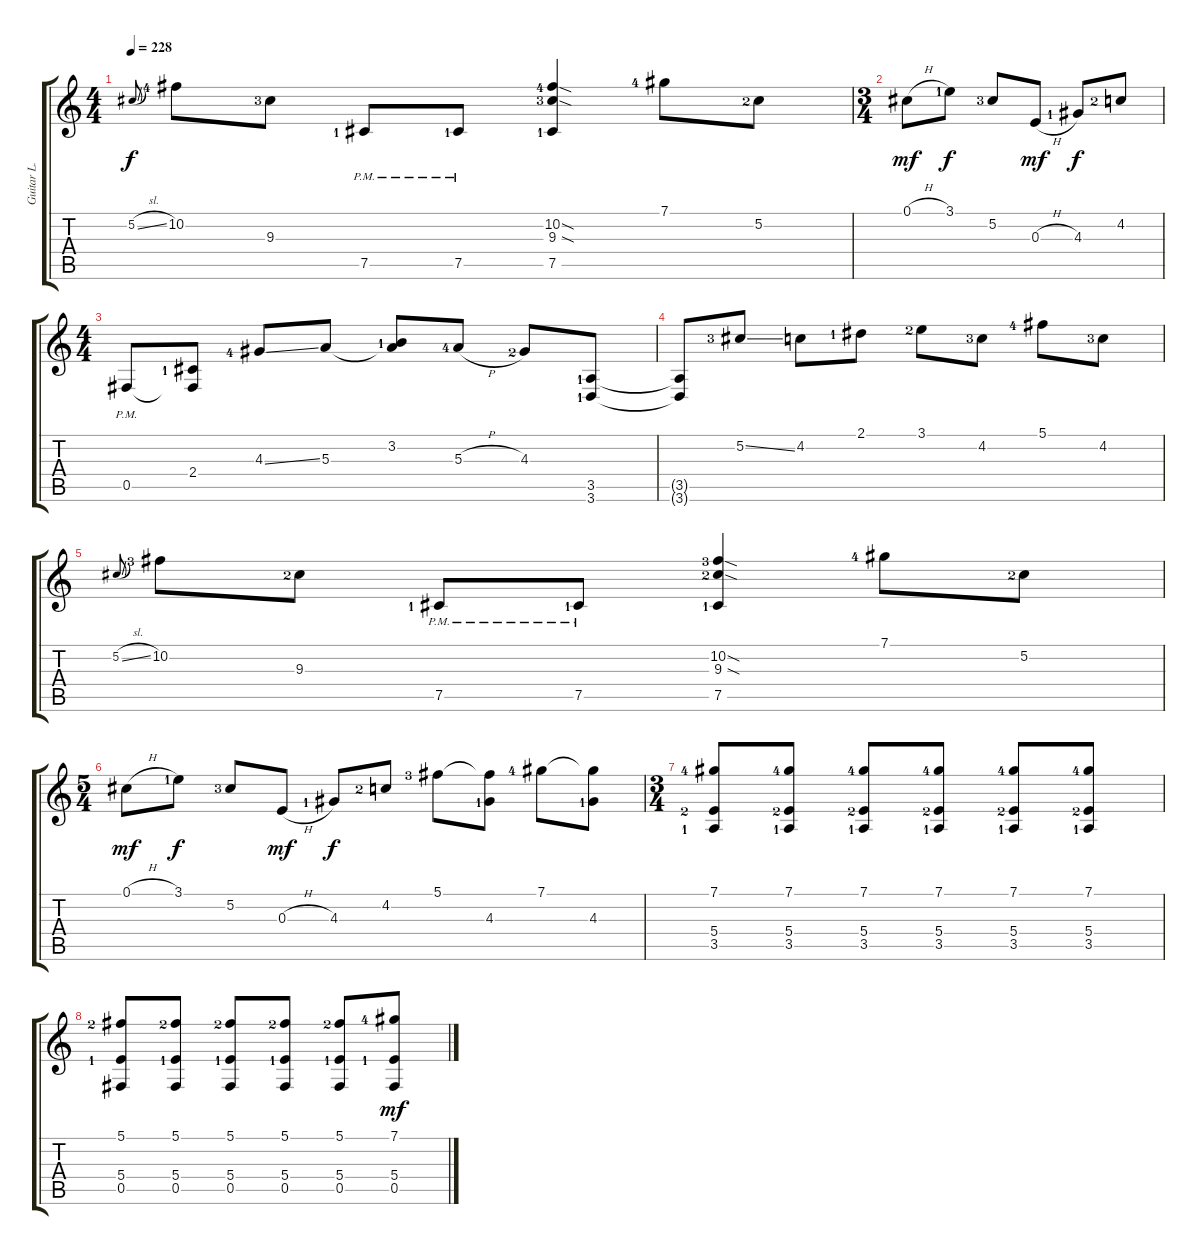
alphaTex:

\track ("Guitar L." "Guitar L.") {instrument distortionguitar}
\staff {score tabs}
\tuning (Db4 Ab3 E3 B2 Gb2 B1) {hide}
\ts (4 4)
\tempo 228
\clef g2
\ks c
5.2{sl}.8{gr onbeat dy f} 10.2{lf 5}.8 9.3{lf 4}.8 7.5{pm lf 2}.8 7.5{pm lf 2}.8 (10.2{sod lf 5} 9.3{sod lf 4} 7.5{lf 2}).4 7.1{lf 5}.8 5.2{lf 3}.8 |
\ts (3 4)
0.1{h}.8{dy mf} 3.1{lf 2}.8{dy f} 5.2{lf 4}.8 0.3{h}.8{dy mf} 4.3{lf 2}.8{dy f} 4.2{lf 3}.8 |
\ts (4 4)
0.5{pm}.8 (2.4{lf 2} 0.5{t}).8 4.3{ss lf 5}.8 5.3.8 (3.2{lf 2} 5.3{t}).8 5.3{h lf 5}.8 4.3{lf 3}.8 (3.5{lf 2} 3.6{lf 2}).8 |
(3.5{t} 3.6{t}).8 5.2{ss lf 4}.8 4.2.8 2.1{lf 2}.8 3.1{lf 3}.8 4.2{lf 4}.8 5.1{lf 5}.8 4.2{lf 4}.8 |
5.2{sl}.8{gr onbeat} 10.2{lf 4}.8 9.3{lf 3}.8 7.5{pm lf 2}.8 7.5{pm lf 2}.8 (10.2{sod lf 4} 9.3{sod lf 3} 7.5{lf 2}).4 7.1{lf 5}.8 5.2{lf 3}.8 |
\ts (5 4)
0.1{h}.8{dy mf} 3.1{lf 2}.8{dy f} 5.2{lf 4}.8 0.3{h}.8{dy mf} 4.3{lf 2}.8{dy f} 4.2{lf 3}.8 5.1{lf 4}.8 (5.1{t} 4.3{lf 2}).8 7.1{lf 5}.8 (7.1{t} 4.3{lf 2}).8 |
\ts (3 4)
(7.1{lf 5} 5.4{lf 3} 3.5{lf 2}).8 (7.1{lf 5} 5.4{lf 3} 3.5{lf 2}).8 (7.1{lf 5} 5.4{lf 3} 3.5{lf 2}).8 (7.1{lf 5} 5.4{lf 3} 3.5{lf 2}).8 (7.1{lf 5} 5.4{lf 3} 3.5{lf 2}).8 (7.1{lf 5} 5.4{lf 3} 3.5{lf 2}).8 |
(5.1{lf 3} 5.4{lf 2} 0.5).8 (5.1{lf 3} 5.4{lf 2} 0.5).8 (5.1{lf 3} 5.4{lf 2} 0.5).8 (5.1{lf 3} 5.4{lf 2} 0.5).8 (5.1{lf 3} 5.4{lf 2} 0.5).8 (7.1{lf 5} 5.4{lf 2} 0.5).8{dy mf}
